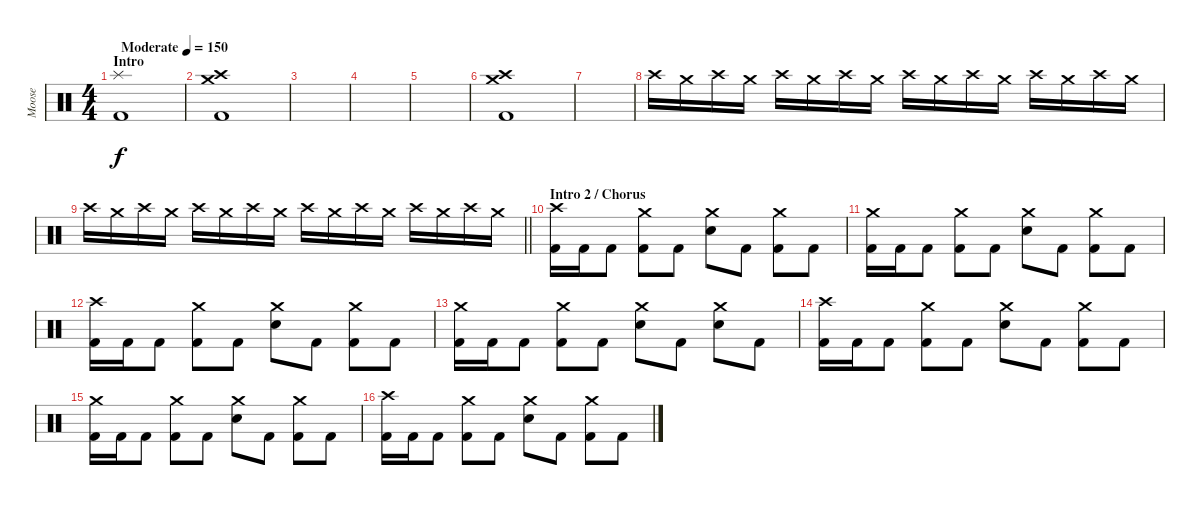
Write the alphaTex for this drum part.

\track ("Moose" "Moose") {instrument percussion}
\staff {score}
\articulation defaults
\ts (4 4)
\section ("" "Intro")
\tempo (150 "Moderate")
\clef neutral
\ks c
("Splash (hit)" "Kick (hit) 2").1{dy f} |
("Crash medium (hit)" "Crash high (hit)" "Kick (hit) 2").1 |
|
|
|
("Crash medium (hit)" "Crash high (hit)" "Kick (hit) 2").1 |
|
"Crash high (hit)".16{volume 2} "Crash medium (hit)".16{volume 13} "Crash high (hit)".16 "Crash medium (hit)".16 "Crash high (hit)".16 "Crash medium (hit)".16 "Crash high (hit)".16 "Crash medium (hit)".16 "Crash high (hit)".16 "Crash medium (hit)".16 "Crash high (hit)".16 "Crash medium (hit)".16 "Crash high (hit)".16 "Crash medium (hit)".16 "Crash high (hit)".16 "Crash medium (hit)".16 |
\barLineRight lightlight "Crash high (hit)".16 "Crash medium (hit)".16 "Crash high (hit)".16 "Crash medium (hit)".16 "Crash high (hit)".16 "Crash medium (hit)".16 "Crash high (hit)".16 "Crash medium (hit)".16 "Crash high (hit)".16 "Crash medium (hit)".16 "Crash high (hit)".16 "Crash medium (hit)".16 "Crash high (hit)".16 "Crash medium (hit)".16 "Crash high (hit)".16 "Crash medium (hit)".16
|
\section ("" "Intro 2 / Chorus")
("Crash high (hit)" "Kick (hit) 2").16 "Kick (hit) 2".16 "Kick (hit) 2".8 ("Crash medium (hit)" "Kick (hit) 2").8 "Kick (hit) 2".8 ("Crash medium (hit)" "Electric Snare (hit)").8 "Kick (hit) 2".8 ("Crash medium (hit)" "Kick (hit) 2").8 "Kick (hit) 2".8 |
("Crash medium (hit)" "Kick (hit) 2").16 "Kick (hit) 2".16 "Kick (hit) 2".8 ("Crash medium (hit)" "Kick (hit) 2").8 "Kick (hit) 2".8 ("Crash medium (hit)" "Electric Snare (hit)").8 "Kick (hit) 2".8 ("Crash medium (hit)" "Kick (hit) 2").8 "Kick (hit) 2".8 |
("Crash high (hit)" "Kick (hit) 2").16 "Kick (hit) 2".16 "Kick (hit) 2".8 ("Crash medium (hit)" "Kick (hit) 2").8 "Kick (hit) 2".8 ("Crash medium (hit)" "Electric Snare (hit)").8 "Kick (hit) 2".8 ("Crash medium (hit)" "Kick (hit) 2").8 "Kick (hit) 2".8 |
("Crash medium (hit)" "Kick (hit) 2").16 "Kick (hit) 2".16 "Kick (hit) 2".8 ("Crash medium (hit)" "Kick (hit) 2").8 "Kick (hit) 2".8 ("Crash medium (hit)" "Electric Snare (hit)").8 "Kick (hit) 2".8 ("Crash medium (hit)" "Electric Snare (hit)").8 "Kick (hit) 2".8 |
("Crash high (hit)" "Kick (hit) 2").16 "Kick (hit) 2".16 "Kick (hit) 2".8 ("Crash medium (hit)" "Kick (hit) 2").8 "Kick (hit) 2".8 ("Crash medium (hit)" "Electric Snare (hit)").8 "Kick (hit) 2".8 ("Crash medium (hit)" "Kick (hit) 2").8 "Kick (hit) 2".8 |
("Crash medium (hit)" "Kick (hit) 2").16 "Kick (hit) 2".16 "Kick (hit) 2".8 ("Crash medium (hit)" "Kick (hit) 2").8 "Kick (hit) 2".8 ("Crash medium (hit)" "Electric Snare (hit)").8 "Kick (hit) 2".8 ("Crash medium (hit)" "Kick (hit) 2").8 "Kick (hit) 2".8 |
("Crash high (hit)" "Kick (hit) 2").16 "Kick (hit) 2".16 "Kick (hit) 2".8 ("Crash medium (hit)" "Kick (hit) 2").8 "Kick (hit) 2".8 ("Crash medium (hit)" "Electric Snare (hit)").8 "Kick (hit) 2".8 ("Crash medium (hit)" "Kick (hit) 2").8 "Kick (hit) 2".8
